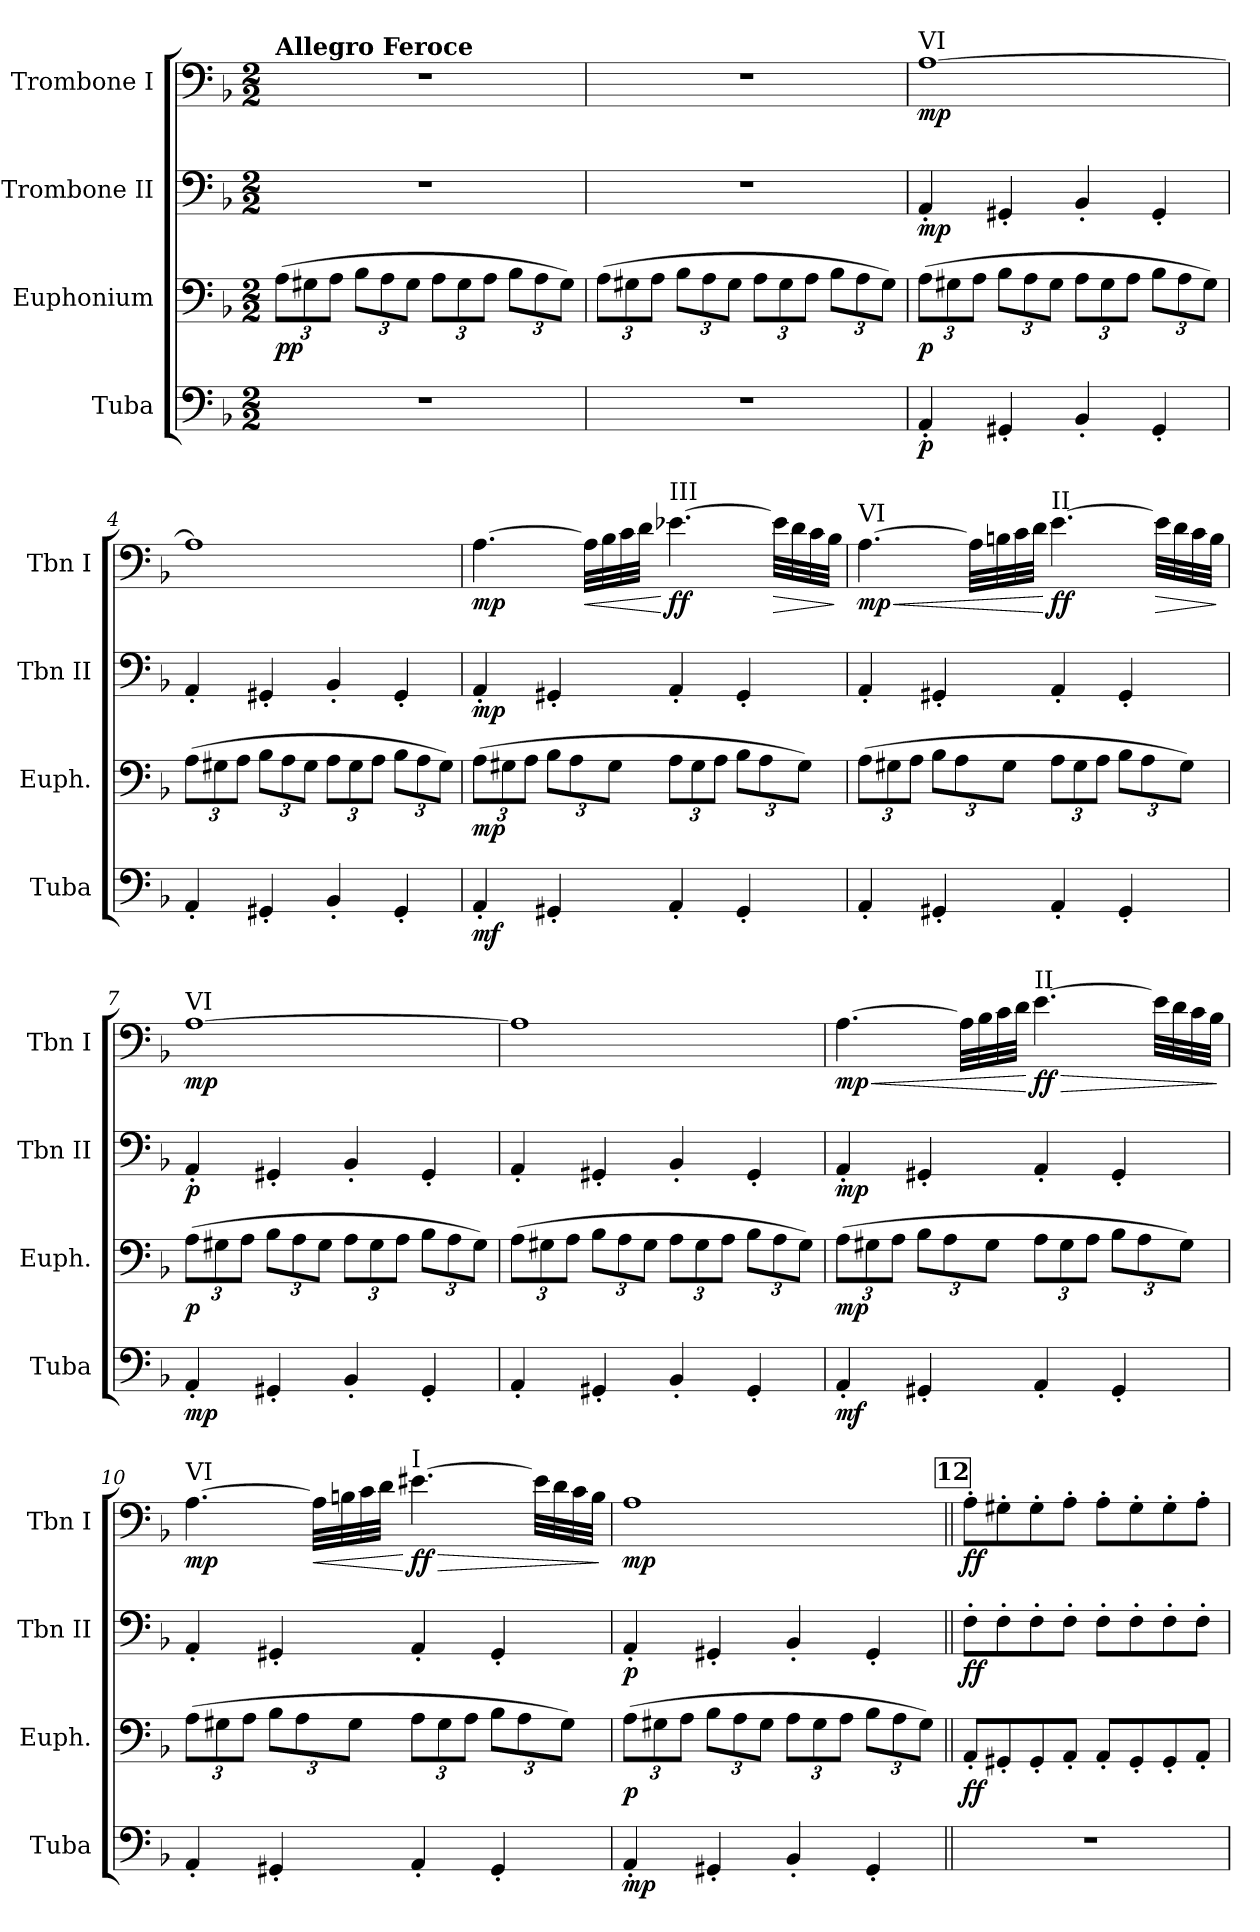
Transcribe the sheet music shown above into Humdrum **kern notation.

**kern	**dynam	**kern	**dynam	**kern	**dynam	**kern	**dynam
*part4	*part4	*part3	*part3	*part2	*part2	*part1	*part1
*staff4	*staff4	*staff3	*staff3	*staff2	*staff2	*staff1	*staff1
*I"Tuba	*	*I"Euphonium	*	*I"Trombone II	*	*I"Trombone I	*
*I'Tuba	*	*I'Euph.	*	*I'Tbn II	*	*I'Tbn I	*
*clefF4	*	*clefF4	*	*clefF4	*	*clefF4	*
*k[b-]	*	*k[b-]	*	*k[b-]	*	*k[b-]	*
*M2/2	*	*M2/2	*	*M2/2	*	*M2/2	*
*MM160	*	*MM160	*	*MM160	*	*MM160	*
*	*	*Xbrackettup	*	*	*	*	*
=1	=1	=1	=1	=1	=1	=1	=1
!	!	!	!	!	!	!LO:TX:a:B:t=Allegro Feroce	!
!	!	!	!LO:DY:b	!	!	!	!
1r	.	(12A\L	pp	1r	.	1r	.
.	.	12G#X\	.	.	.	.	.
.	.	12A\J	.	.	.	.	.
.	.	12B-\L	.	.	.	.	.
.	.	12A\	.	.	.	.	.
.	.	12G#\J	.	.	.	.	.
.	.	12A\L	.	.	.	.	.
.	.	12G#\	.	.	.	.	.
.	.	12A\J	.	.	.	.	.
.	.	12B-\L	.	.	.	.	.
.	.	12A\	.	.	.	.	.
.	.	12G#\J)	.	.	.	.	.
=2	=2	=2	=2	=2	=2	=2	=2
1r	.	(12A\L	.	1r	.	1r	.
.	.	12G#X\	.	.	.	.	.
.	.	12A\J	.	.	.	.	.
.	.	12B-\L	.	.	.	.	.
.	.	12A\	.	.	.	.	.
.	.	12G#\J	.	.	.	.	.
.	.	12A\L	.	.	.	.	.
.	.	12G#\	.	.	.	.	.
.	.	12A\J	.	.	.	.	.
.	.	12B-\L	.	.	.	.	.
.	.	12A\	.	.	.	.	.
.	.	12G#\J)	.	.	.	.	.
=3	=3	=3	=3	=3	=3	=3	=3
!	!	!	!	!	!	!LO:TX:a:t=VI	!
!	!LO:DY:b	!	!LO:DY:b	!	!LO:DY:b	!	!LO:DY:b
4AA'/	p	(12A\L	p	4AA'/	mp	[1A	mp
.	.	12G#X\	.	.	.	.	.
.	.	12A\J	.	.	.	.	.
4GG#X'/	.	12B-\L	.	4GG#X'/	.	.	.
.	.	12A\	.	.	.	.	.
.	.	12G#\J	.	.	.	.	.
4BB-'/	.	12A\L	.	4BB-'/	.	.	.
.	.	12G#\	.	.	.	.	.
.	.	12A\J	.	.	.	.	.
4GG#'/	.	12B-\L	.	4GG#'/	.	.	.
.	.	12A\	.	.	.	.	.
.	.	12G#\J)	.	.	.	.	.
!!LO:LB:g=z
=4	=4	=4	=4	=4	=4	=4	=4
4AA'/	.	(12A\L	.	4AA'/	.	1A]	.
.	.	12G#X\	.	.	.	.	.
.	.	12A\J	.	.	.	.	.
4GG#X'/	.	12B-\L	.	4GG#X'/	.	.	.
.	.	12A\	.	.	.	.	.
.	.	12G#\J	.	.	.	.	.
4BB-'/	.	12A\L	.	4BB-'/	.	.	.
.	.	12G#\	.	.	.	.	.
.	.	12A\J	.	.	.	.	.
4GG#'/	.	12B-\L	.	4GG#'/	.	.	.
.	.	12A\	.	.	.	.	.
.	.	12G#\J)	.	.	.	.	.
=5	=5	=5	=5	=5	=5	=5	=5
!	!LO:DY:b	!	!LO:DY:b	!	!LO:DY:b	!	!LO:DY:b
4AA'/	mf	(12A\L	mp	4AA'/	mp	[4.A\	mp
.	.	12G#X\	.	.	.	.	.
.	.	12A\J	.	.	.	.	.
4GG#X'/	.	12B-\L	.	4GG#X'/	.	.	.
.	.	12A\	.	.	.	.	.
!	!	!	!	!	!	!	!LO:HP:b
.	.	.	.	.	.	32A\LLL]	<
.	.	.	.	.	.	32B-\	.
.	.	12G#\J	.	.	.	.	.
.	.	.	.	.	.	32c\	.
.	.	.	.	.	.	32d\JJJ	.
!	!	!	!	!	!	!LO:TX:a:t=III	!
!	!	!	!	!	!	!	!LO:DY:n=1:b
4AA'/	.	12A\L	.	4AA'/	.	[4.e-X\	[ ff
.	.	12G#\	.	.	.	.	.
.	.	12A\J	.	.	.	.	.
4GG#'/	.	12B-\L	.	4GG#'/	.	.	.
.	.	12A\	.	.	.	.	.
!	!	!	!	!	!	!	!LO:HP:b
.	.	.	.	.	.	32e-\LLL]	>
.	.	.	.	.	.	32d\	.
.	.	12G#\J)	.	.	.	.	.
.	.	.	.	.	.	32c\	.
.	.	.	.	.	.	32B-\JJJ	.
.	.	.	.	.	.	.	]
!!LO:PB:g=z
=6	=6	=6	=6	=6	=6	=6	=6
!	!	!	!	!	!	!LO:TX:a:t=VI	!
!	!	!	!	!	!	!	!LO:HP:b
!	!	!	!	!	!	!	!LO:DY:n=1:b
4AA'/	.	(12A\L	.	4AA'/	.	[4.A\	< mp
.	.	12G#X\	.	.	.	.	.
.	.	12A\J	.	.	.	.	.
4GG#X'/	.	12B-\L	.	4GG#X'/	.	.	.
.	.	12A\	.	.	.	.	.
.	.	.	.	.	.	32A\LLL]	.
.	.	.	.	.	.	32Bn\	.
.	.	12G#\J	.	.	.	.	.
.	.	.	.	.	.	32c\	.
.	.	.	.	.	.	32d\JJJ	.
!	!	!	!	!	!	!LO:TX:a:t=II	!
!	!	!	!	!	!	!	!LO:DY:n=2:b
4AA'/	.	12A\L	.	4AA'/	.	[4.e\	[ ff
.	.	12G#\	.	.	.	.	.
.	.	12A\J	.	.	.	.	.
4GG#'/	.	12B-\L	.	4GG#'/	.	.	.
.	.	12A\	.	.	.	.	.
!	!	!	!	!	!	!	!LO:HP:b
.	.	.	.	.	.	32e\LLL]	>
.	.	.	.	.	.	32d\	.
.	.	12G#\J)	.	.	.	.	.
.	.	.	.	.	.	32c\	.
.	.	.	.	.	.	32B\JJJ	.
.	.	.	.	.	.	.	]
=7	=7	=7	=7	=7	=7	=7	=7
!	!	!	!	!	!	!LO:TX:a:t=VI	!
!	!LO:DY:b	!	!LO:DY:b	!	!LO:DY:b	!	!LO:DY:b
4AA'/	mp	(12A\L	p	4AA'/	p	[1A	mp
.	.	12G#X\	.	.	.	.	.
.	.	12A\J	.	.	.	.	.
4GG#X'/	.	12B-\L	.	4GG#X'/	.	.	.
.	.	12A\	.	.	.	.	.
.	.	12G#\J	.	.	.	.	.
4BB-'/	.	12A\L	.	4BB-'/	.	.	.
.	.	12G#\	.	.	.	.	.
.	.	12A\J	.	.	.	.	.
4GG#'/	.	12B-\L	.	4GG#'/	.	.	.
.	.	12A\	.	.	.	.	.
.	.	12G#\J)	.	.	.	.	.
!!LO:LB:g=z
=8	=8	=8	=8	=8	=8	=8	=8
4AA'/	.	(12A\L	.	4AA'/	.	1A]	.
.	.	12G#X\	.	.	.	.	.
.	.	12A\J	.	.	.	.	.
4GG#X'/	.	12B-\L	.	4GG#X'/	.	.	.
.	.	12A\	.	.	.	.	.
.	.	12G#\J	.	.	.	.	.
4BB-'/	.	12A\L	.	4BB-'/	.	.	.
.	.	12G#\	.	.	.	.	.
.	.	12A\J	.	.	.	.	.
4GG#'/	.	12B-\L	.	4GG#'/	.	.	.
.	.	12A\	.	.	.	.	.
.	.	12G#\J)	.	.	.	.	.
=9	=9	=9	=9	=9	=9	=9	=9
!	!LO:DY:b	!	!LO:DY:b	!	!LO:DY:b	!	!LO:HP:b
!	!	!	!	!	!	!	!LO:DY:n=1:b
4AA'/	mf	(12A\L	mp	4AA'/	mp	[4.A\	< mp
.	.	12G#X\	.	.	.	.	.
.	.	12A\J	.	.	.	.	.
4GG#X'/	.	12B-\L	.	4GG#X'/	.	.	.
.	.	12A\	.	.	.	.	.
.	.	.	.	.	.	32A\LLL]	.
.	.	.	.	.	.	32B-\	.
.	.	12G#\J	.	.	.	.	.
.	.	.	.	.	.	32c\	.
.	.	.	.	.	.	32d\JJJ	.
!	!	!	!	!	!	!LO:TX:a:t=II	!
!	!	!	!	!	!	!	!LO:HP:n=1:b
!	!	!	!	!	!	!	!LO:DY:n=2:b
4AA'/	.	12A\L	.	4AA'/	.	[4.e\	[ > ff
.	.	12G#\	.	.	.	.	.
.	.	12A\J	.	.	.	.	.
4GG#'/	.	12B-\L	.	4GG#'/	.	.	.
.	.	12A\	.	.	.	.	.
.	.	.	.	.	.	32e\LLL]	.
.	.	.	.	.	.	32d\	.
.	.	12G#\J)	.	.	.	.	.
.	.	.	.	.	.	32c\	.
.	.	.	.	.	.	32B-\JJJ	.
.	.	.	.	.	.	.	]
!!LO:LB:g=z
=10	=10	=10	=10	=10	=10	=10	=10
!	!	!	!	!	!	!LO:TX:a:t=VI	!
!	!	!	!	!	!	!	!LO:DY:b
4AA'/	.	(12A\L	.	4AA'/	.	[4.A\	mp
.	.	12G#X\	.	.	.	.	.
.	.	12A\J	.	.	.	.	.
4GG#X'/	.	12B-\L	.	4GG#X'/	.	.	.
.	.	12A\	.	.	.	.	.
!	!	!	!	!	!	!	!LO:HP:b
.	.	.	.	.	.	32A\LLL]	<
.	.	.	.	.	.	32Bn\	.
.	.	12G#\J	.	.	.	.	.
.	.	.	.	.	.	32c\	.
.	.	.	.	.	.	32d\JJJ	.
!	!	!	!	!	!	!LO:TX:a:t=I	!
!	!	!	!	!	!	!	!LO:HP:n=1:b
!	!	!	!	!	!	!	!LO:DY:n=1:b
4AA'/	.	12A\L	.	4AA'/	.	[4.e#X\	[ > ff
.	.	12G#\	.	.	.	.	.
.	.	12A\J	.	.	.	.	.
4GG#'/	.	12B-\L	.	4GG#'/	.	.	.
.	.	12A\	.	.	.	.	.
.	.	.	.	.	.	32e#\LLL]	.
.	.	.	.	.	.	32d\	.
.	.	12G#\J)	.	.	.	.	.
.	.	.	.	.	.	32c\	.
.	.	.	.	.	.	32B\JJJ	.
.	.	.	.	.	.	.	]
=11	=11	=11	=11	=11	=11	=11	=11
!	!LO:DY:b	!	!LO:DY:b	!	!LO:DY:b	!	!LO:DY:b
4AA'/	mp	(12A\L	p	4AA'/	p	1A	mp
.	.	12G#X\	.	.	.	.	.
.	.	12A\J	.	.	.	.	.
4GG#X'/	.	12B-\L	.	4GG#X'/	.	.	.
.	.	12A\	.	.	.	.	.
.	.	12G#\J	.	.	.	.	.
4BB-'/	.	12A\L	.	4BB-'/	.	.	.
.	.	12G#\	.	.	.	.	.
.	.	12A\J	.	.	.	.	.
4GG#'/	.	12B-\L	.	4GG#'/	.	.	.
.	.	12A\	.	.	.	.	.
.	.	12G#\J)	.	.	.	.	.
!!LO:REH:place=s1:a:B:fs=14:t=12
=12||	=12||	=12||	=12||	=12||	=12||	=12||	=12||
!	!	!	!LO:DY:b	!	!LO:DY:b	!	!LO:DY:b
1r	.	8AA'/L	ff	8F'\L	ff	8A'\L	ff
.	.	8GG#X'/	.	8F'\	.	8G#X'\	.
.	.	8GG#'/	.	8F'\	.	8G#'\	.
.	.	8AA'/J	.	8F'\J	.	8A'\J	.
.	.	8AA'/L	.	8F'\L	.	8A'\L	.
.	.	8GG#'/	.	8F'\	.	8G#'\	.
.	.	8GG#'/	.	8F'\	.	8G#'\	.
.	.	8AA'/J	.	8F'\J	.	8A'\J	.
=	=	=	=	=	=	=	=
*-	*-	*-	*-	*-	*-	*-	*-
